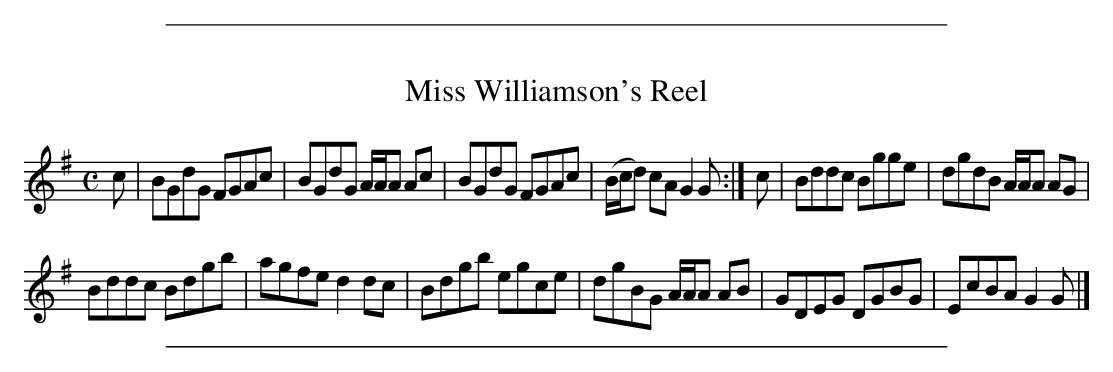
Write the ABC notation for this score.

X:1
T: Miss Williamson's Reel
M: C
L: 1/8
K: G
c |\
BGdG FGAc | BGdG A/A/A Ac | BGdG FGAc | (B/c/d) cA G2G :| c | Bddc Bgge | dgdB A/A/A AG |
Bddc Bdgb | agfe d2dc | Bdgb egce | dgBG A/A/A AB | GDEG DGBG | EcBA G2G |]
